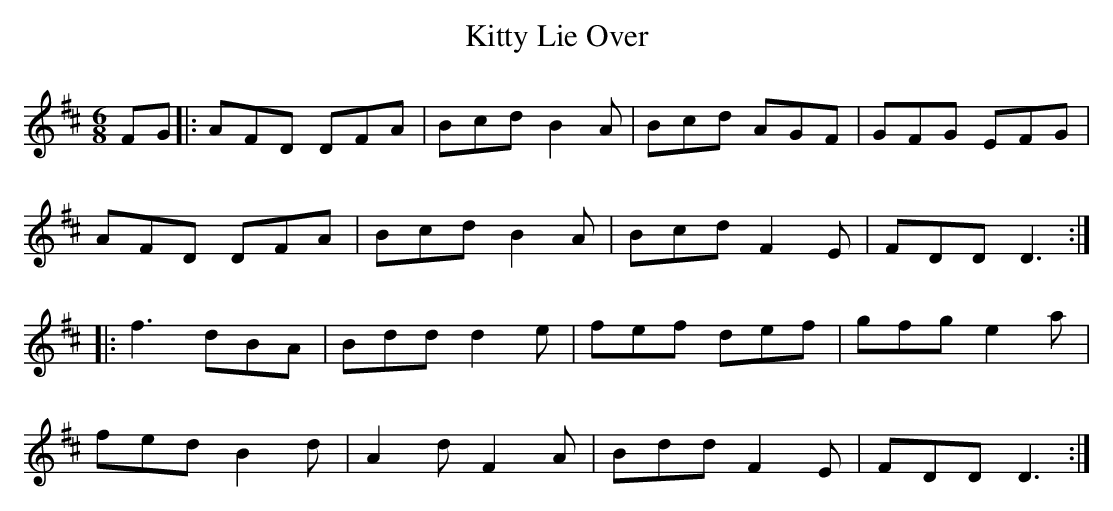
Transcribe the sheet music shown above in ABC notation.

X:1
T: Kitty Lie Over
M: 6/8
L: 1/8
K: Dmaj
FG|:AFD DFA|Bcd B2A|Bcd AGF|GFG EFG|
AFD DFA|Bcd B2A|Bcd F2E|FDD D3:|
|:f3 dBA|Bdd d2e|fef def|gfg e2a|
fed B2d|A2d F2A|Bdd F2E|FDD D3:|
